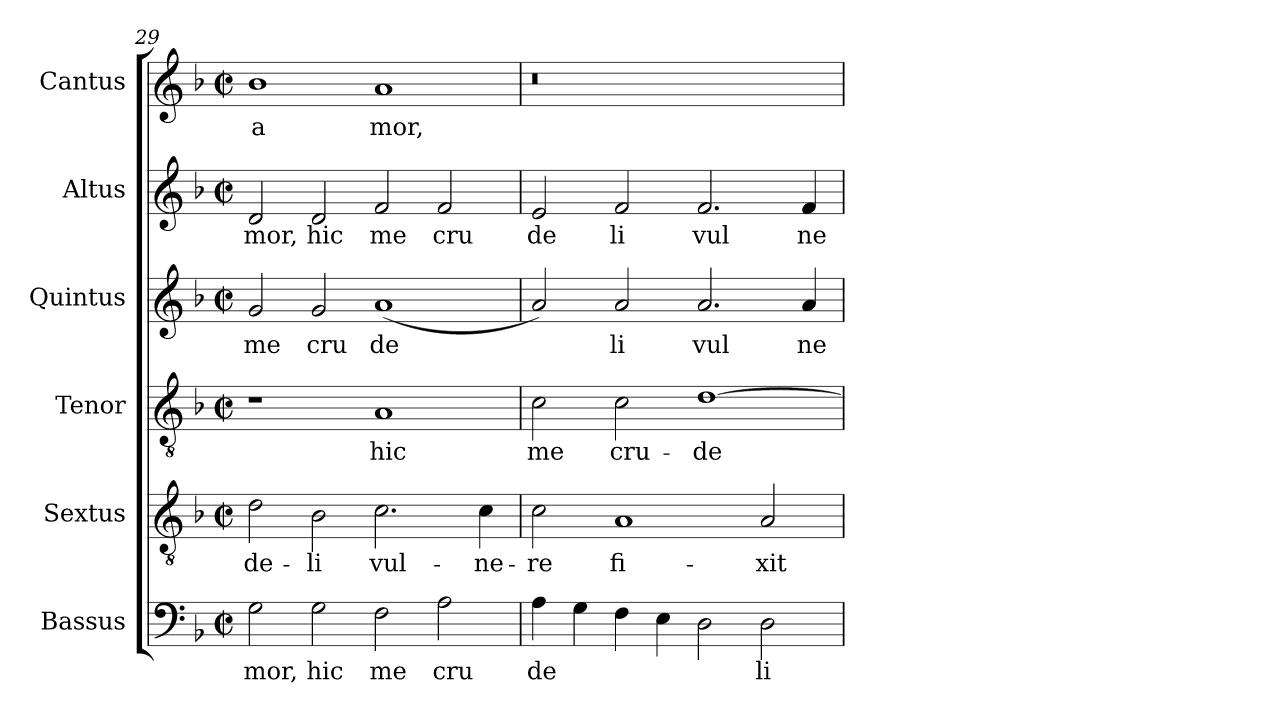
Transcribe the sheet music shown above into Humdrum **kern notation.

**kern	**text	**kern	**text	**kern	**text	**kern	**text	**kern	**text	**kern	**text
*part6	*part6	*part5	*part5	*part4	*part4	*part3	*part3	*part2	*part2	*part1	*part1
*staff6	*staff6	*staff5	*staff5	*staff4	*staff4	*staff3	*staff3	*staff2	*staff2	*staff1	*staff1
*I"Bassus	*	*I"Sextus	*	*I"Tenor	*	*I"Quintus	*	*I"Altus	*	*I"Cantus	*
*I'Bassus	*	*I'Sextus	*	*I'Tenor	*	*I'Quintus	*	*I'Altus	*	*I'Cantus	*
*clefF4	*	*clefGv2	*	*clefGv2	*	*clefG2	*	*clefG2	*	*clefG2	*
*k[b-]	*	*k[b-]	*	*k[b-]	*	*k[b-]	*	*k[b-]	*	*k[b-]	*
*F:	*	*F:	*	*F:	*	*F:	*	*F:	*	*F:	*
*M2/2	*	*M2/2	*	*M2/2	*	*M2/2	*	*M2/2	*	*M2/2	*
*met(c|)	*	*met(c|)	*	*met(c|)	*	*met(c|)	*	*met(c|)	*	*met(c|)	*
=29	=29	=29	=29	=29	=29	=29	=29	=29	=29	=29	=29
!	!LO:LY:b:cj	!	!LO:LY:b:cj	!	!	!	!LO:LY:b:cj	!	!LO:LY:b:cj	!	!LO:LY:b:cj
2G\	mor,	2d\	-de-	1r	.	2g/	me	2d/	mor,	1b-	a
!	!LO:LY:b:cj	!	!LO:LY:b:cj	!	!	!	!LO:LY:b:cj	!	!LO:LY:b:cj	!	!
2G\	hic	2B-\	-li	.	.	2g/	cru	2d/	hic	.	.
!	!LO:LY:b:cj	!	!LO:LY:b:cj	!	!LO:LY:b:cj	!	!LO:LY:b:cj	!	!LO:LY:b:cj	!	!LO:LY:b:cj
2F\	me	2.c\	vul-	1A	hic	(<1a	de	2f/	me	1a	mor,
!	!LO:LY:b:cj	!	!	!	!	!	!	!	!LO:LY:b:cj	!	!
2A\	cru	.	.	.	.	.	.	2f/	cru	.	.
!	!	!	!LO:LY:b:cj	!	!	!	!	!	!	!	!
.	.	4c\	-ne-	.	.	.	.	.	.	.	.
=30	=30	=30	=30	=30	=30	=30	=30	=30	=30	=30	=30
!	!LO:LY:b:cj	!	!LO:LY:b:cj	!	!LO:LY:b:cj	!	!	!	!LO:LY:b:cj	!	!
4A\	de	2c\	-re	2c\	me	2a/)	.	2e/	de	0r	.
4G\	.	.	.	.	.	.	.	.	.	.	.
!	!	!	!LO:LY:b:cj	!	!LO:LY:b:cj	!	!LO:LY:b:cj	!	!LO:LY:b:cj	!	!
4F\	.	1A	fi-	2c\	cru-	2a/	li	2f/	li	.	.
4E\	.	.	.	.	.	.	.	.	.	.	.
!	!	!	!	!	!LO:LY:b:cj	!	!LO:LY:b:cj	!	!LO:LY:b:cj	!	!
2D\	.	.	.	[<1d	-de-	2.a/	vul	2.f/	vul	.	.
!	!LO:LY:b:cj	!	!LO:LY:b:cj	!	!	!	!	!	!	!	!
2D\	li	2A/	-xit	.	.	.	.	.	.	.	.
!	!	!	!	!	!	!	!LO:LY:b:cj	!	!LO:LY:b:cj	!	!
.	.	.	.	.	.	4a/	ne	4f/	ne	.	.
=	=	=	=	=	=	=	=	=	=	=	=
*-	*-	*-	*-	*-	*-	*-	*-	*-	*-	*-	*-
